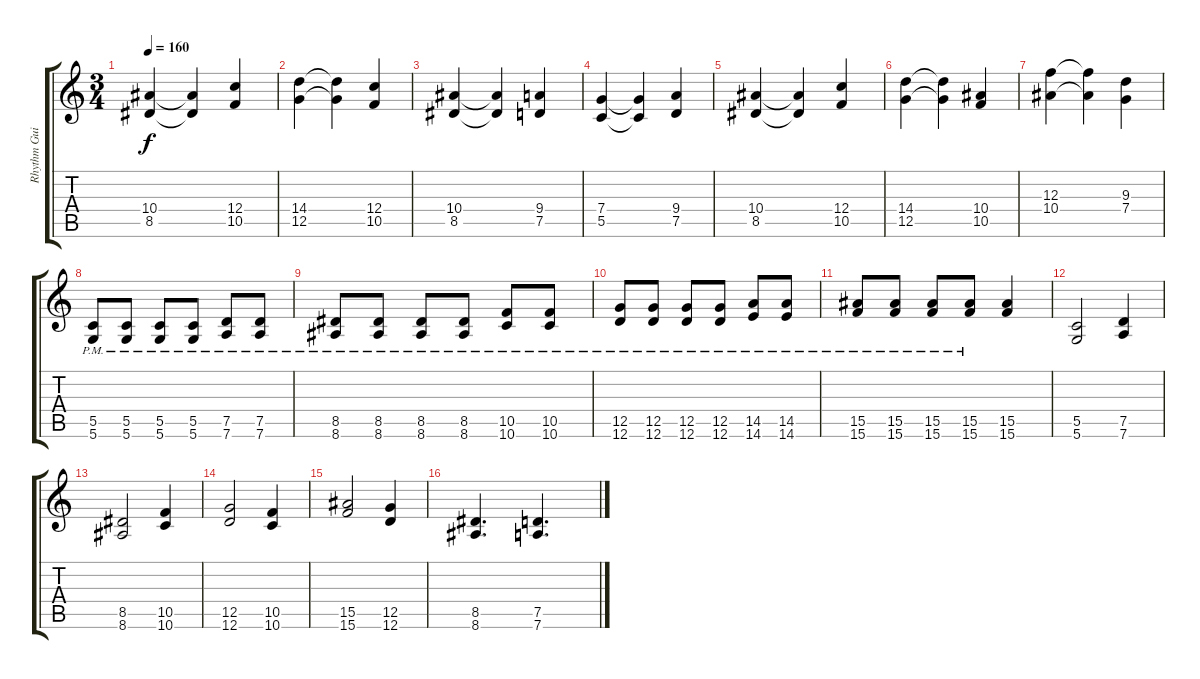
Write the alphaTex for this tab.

\track ("Rhythm Guitar" "Rhythm Gui") {instrument distortionguitar}
\staff {score tabs}
\tuning (D4 A3 F3 C3 G2 D2) {hide}
\ts (3 4)
\tempo 160
\clef g2
\ks c
(10.4 8.5).4{dy f} (10.4{t} 8.5{t}).4 (12.4 10.5).4 |
(14.4 12.5).4 (14.4{t} 12.5{t}).4 (12.4 10.5).4 |
(10.4 8.5).4 (10.4{t} 8.5{t}).4 (9.4 7.5).4 |
(7.4 5.5).4 (7.4{t} 5.5{t}).4 (9.4 7.5).4 |
(10.4 8.5).4 (10.4{t} 8.5{t}).4 (12.4 10.5).4 |
(14.4 12.5).4 (14.4{t} 12.5{t}).4 (10.4 10.5).4 |
(12.3 10.4).4 (12.3{t} 10.4{t}).4 (9.3 7.4).4 |
(5.5{pm} 5.6{pm}).8 (5.5{pm} 5.6{pm}).8 (5.5{pm} 5.6{pm}).8 (5.5{pm} 5.6{pm}).8 (7.5{pm} 7.6{pm}).8 (7.5{pm} 7.6{pm}).8 |
(8.5{pm} 8.6{pm}).8 (8.5{pm} 8.6{pm}).8 (8.5{pm} 8.6{pm}).8 (8.5{pm} 8.6{pm}).8 (10.5{pm} 10.6{pm}).8 (10.5{pm} 10.6{pm}).8 |
(12.5{pm} 12.6{pm}).8 (12.5{pm} 12.6{pm}).8 (12.5{pm} 12.6{pm}).8 (12.5{pm} 12.6{pm}).8 (14.5{pm} 14.6{pm}).8 (14.5{pm} 14.6{pm}).8 |
(15.5{pm} 15.6{pm}).8 (15.5{pm} 15.6{pm}).8 (15.5{pm} 15.6{pm}).8 (15.5{pm} 15.6{pm}).8 (15.5 15.6).4 |
(5.5 5.6).2 (7.5 7.6).4 |
(8.5 8.6).2 (10.5 10.6).4 |
(12.5 12.6).2 (10.5 10.6).4 |
(15.5 15.6).2 (12.5 12.6).4 |
(8.5 8.6).4{d} (7.5 7.6).4{d}
